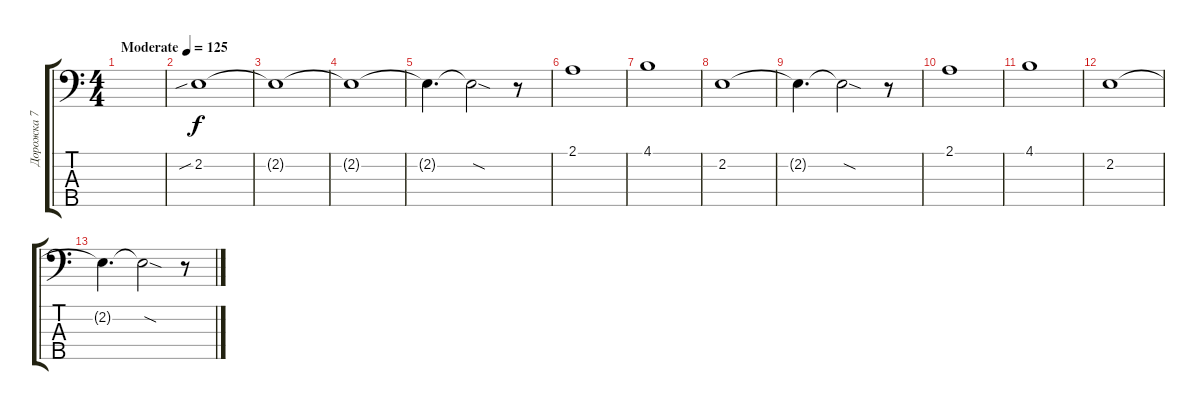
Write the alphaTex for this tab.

\track ("Дорожка 7" "Дорожка 7") {instrument distortionguitar}
\staff {score tabs}
\tuning (G2 D2 A1 E1 B0) {hide}
\ts (4 4)
\tempo (125 "Moderate")
\clef f4
\ks c
|
2.2{sib}.1 |
2.2{t}.1 |
2.2{t}.1 |
2.2{t}.4{d} 2.2{sod t}.2 r.8 |
2.1.1 |
4.1.1 |
2.2.1 |
2.2{t}.4{d} 2.2{sod t}.2 r.8 |
2.1.1 |
4.1.1 |
2.2.1 |
2.2{t}.4{d} 2.2{sod t}.2 r.8
